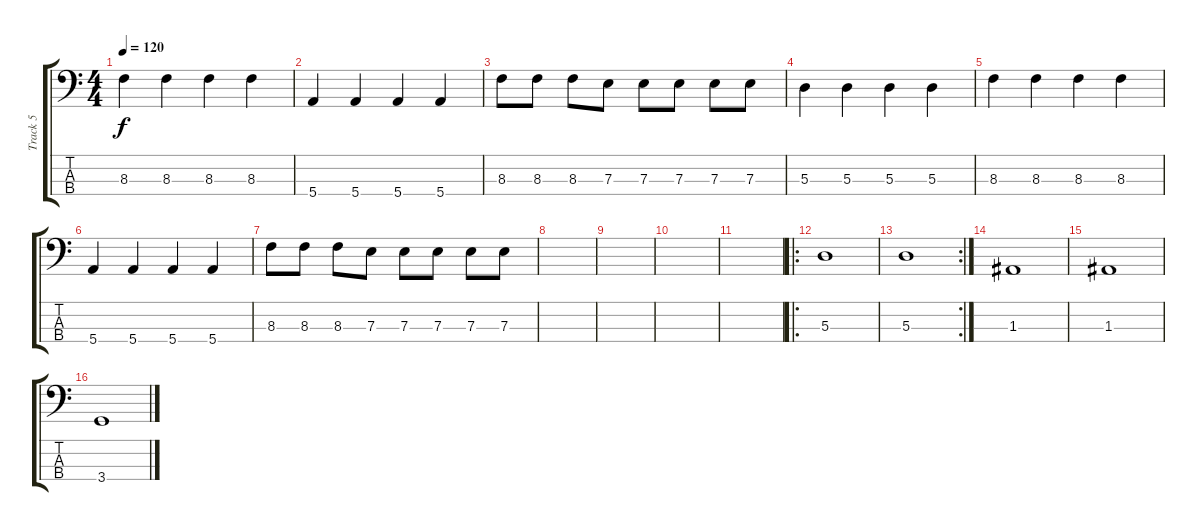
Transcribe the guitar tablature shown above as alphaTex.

\track ("Track 5" "Track 5") {instrument electricbasspick}
\staff {score tabs}
\tuning (G2 D2 A1 E1) {hide}
\ts (4 4)
\tempo 120
\clef f4
\ks c
8.3.4{dy f} 8.3.4 8.3.4 8.3.4 |
5.4.4 5.4.4 5.4.4 5.4.4 |
8.3.8 8.3.8 8.3.8 7.3.8 7.3.8 7.3.8 7.3.8 7.3.8 |
5.3.4 5.3.4 5.3.4 5.3.4 |
8.3.4 8.3.4 8.3.4 8.3.4 |
5.4.4 5.4.4 5.4.4 5.4.4 |
8.3.8 8.3.8 8.3.8 7.3.8 7.3.8 7.3.8 7.3.8 7.3.8 |
|
|
|
|
\ro
5.3.1 |
\rc 2
5.3.1 |
1.3.1 |
1.3.1 |
3.4.1
